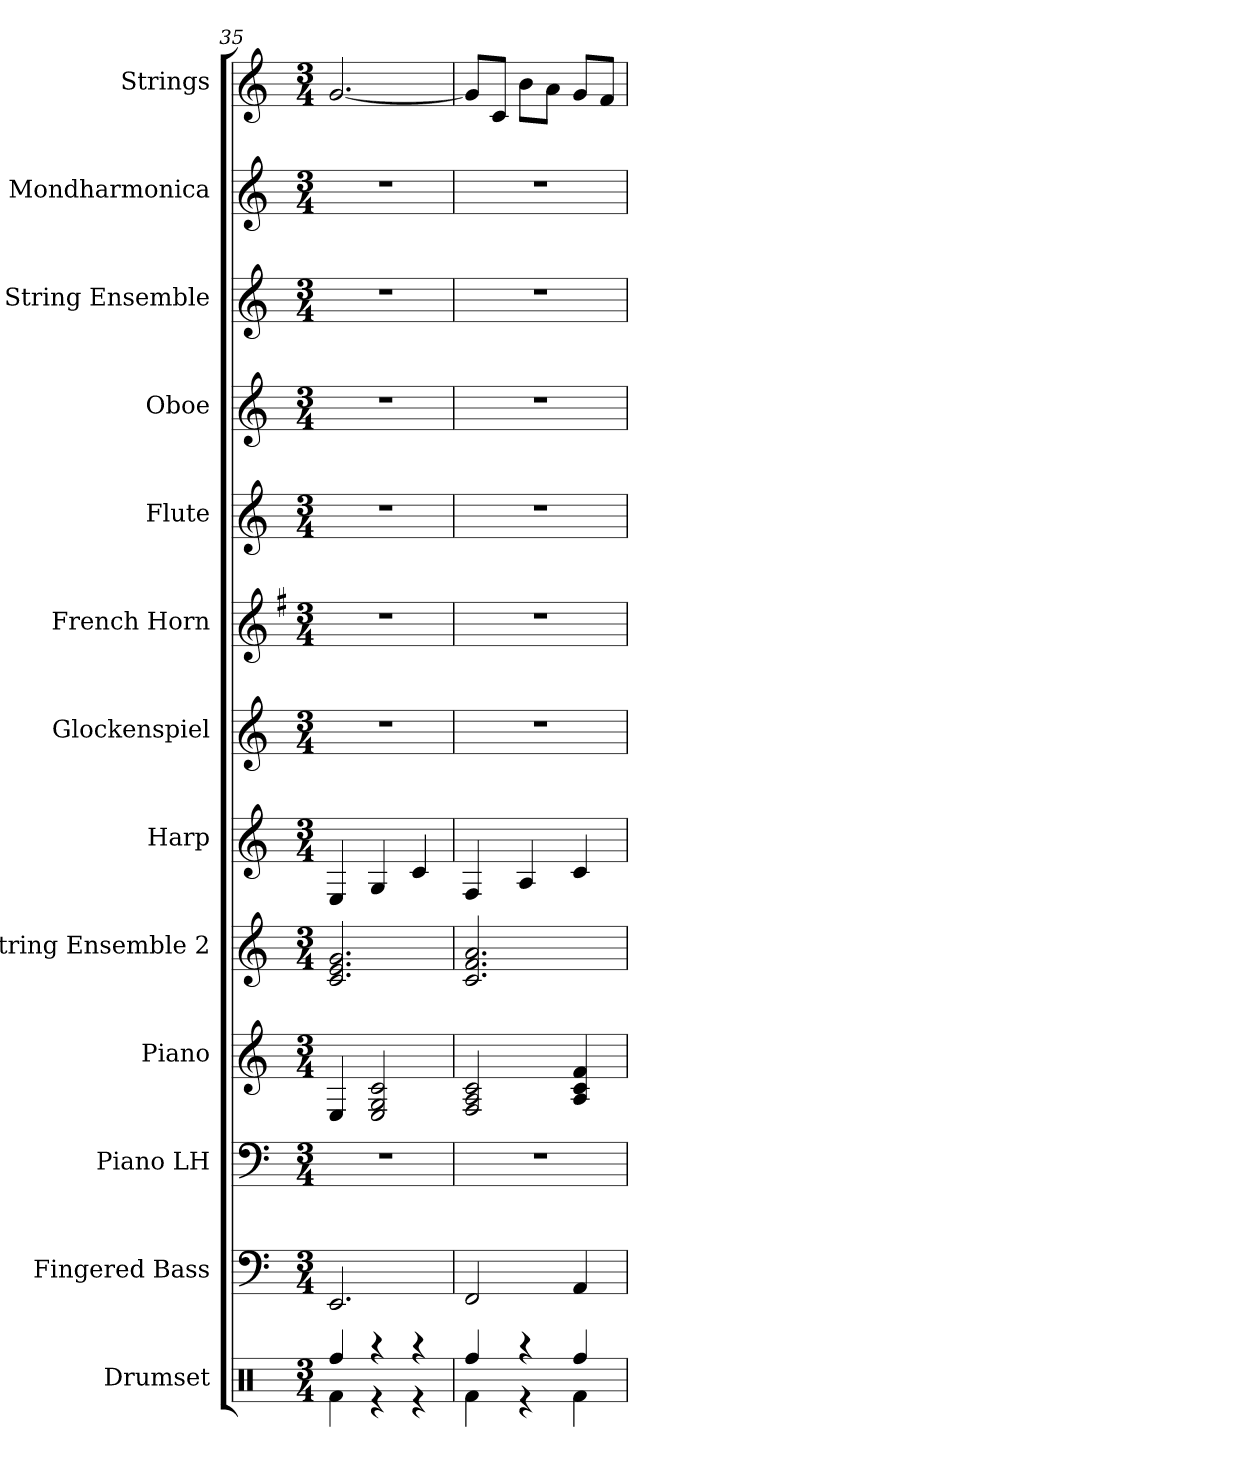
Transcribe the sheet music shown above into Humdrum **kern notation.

**kern	**kern	**kern	**kern	**kern	**kern	**kern	**kern	**kern	**kern	**kern	**kern	**kern
*part13	*part12	*part11	*part10	*part9	*part8	*part7	*part6	*part5	*part4	*part3	*part2	*part1
*staff13	*staff12	*staff11	*staff10	*staff9	*staff8	*staff7	*staff6	*staff5	*staff4	*staff3	*staff2	*staff1
*I"Drumset	*I"Fingered Bass	*I"Piano LH	*I"Piano	*I"String Ensemble 2	*I"Harp	*I"Glockenspiel	*I"French Horn	*I"Flute	*I"Oboe	*I"String Ensemble	*I"Mondharmonica	*I"Strings
*I'Drumset	*I'Fingered Bass	*I'Piano LH	*I'Piano	*I'String Ensemble 2	*I'Harp	*I'Glockenspiel	*I'French Horn	*I'Flute	*I'Oboe	*I'String Ensemble	*I'Mondharmonica	*I'Strings
*clefX	*clefF4	*clefF4	*clefG2	*clefG2	*clefG2	*clefG2	*clefG2	*clefG2	*clefG2	*clefG2	*clefG2	*clefG2
*	*ITrd-7c-12	*	*	*	*	*ITrd7c12	*ITrd4c7	*	*	*	*	*
*k[]	*k[]	*k[]	*k[]	*k[]	*k[]	*k[]	*k[]	*k[]	*k[]	*k[]	*k[]	*k[]
*M3/4	*M3/4	*M3/4	*M3/4	*M3/4	*M3/4	*M3/4	*M3/4	*M3/4	*M3/4	*M3/4	*M3/4	*M3/4
=35	=35	=35	=35	=35	=35	=35	=35	=35	=35	=35	=35	=35
*^	*	*	*	*	*	*	*	*	*	*	*	*
4Rff/	4Rf\	2.E/	2.r	4E/	2.c/ 2.e/ 2.g/	4E/	2.r	2.r	2.r	2.r	2.r	2.r	[2.g/
4r	4r	.	.	2E/ 2G/ 2c/	.	4G/	.	.	.	.	.	.	.
4r	4r	.	.	.	.	4c/	.	.	.	.	.	.	.
=36	=36	=36	=36	=36	=36	=36	=36	=36	=36	=36	=36	=36	=36
4Rff/	4Rf\	2F/	2.r	2F/ 2A/ 2c/	2.c/ 2.f/ 2.a/	4F/	2.r	2.r	2.r	2.r	2.r	2.r	8g/L]
.	.	.	.	.	.	.	.	.	.	.	.	.	8c/J
4r	4r	.	.	.	.	4A/	.	.	.	.	.	.	8b\L
.	.	.	.	.	.	.	.	.	.	.	.	.	8a\J
4Rff/	4Rf\	4A/	.	4A/ 4c/ 4f/	.	4c/	.	.	.	.	.	.	8g/L
.	.	.	.	.	.	.	.	.	.	.	.	.	8f/J
*v	*v	*	*	*	*	*	*	*	*	*	*	*	*
=	=	=	=	=	=	=	=	=	=	=	=	=
*-	*-	*-	*-	*-	*-	*-	*-	*-	*-	*-	*-	*-
